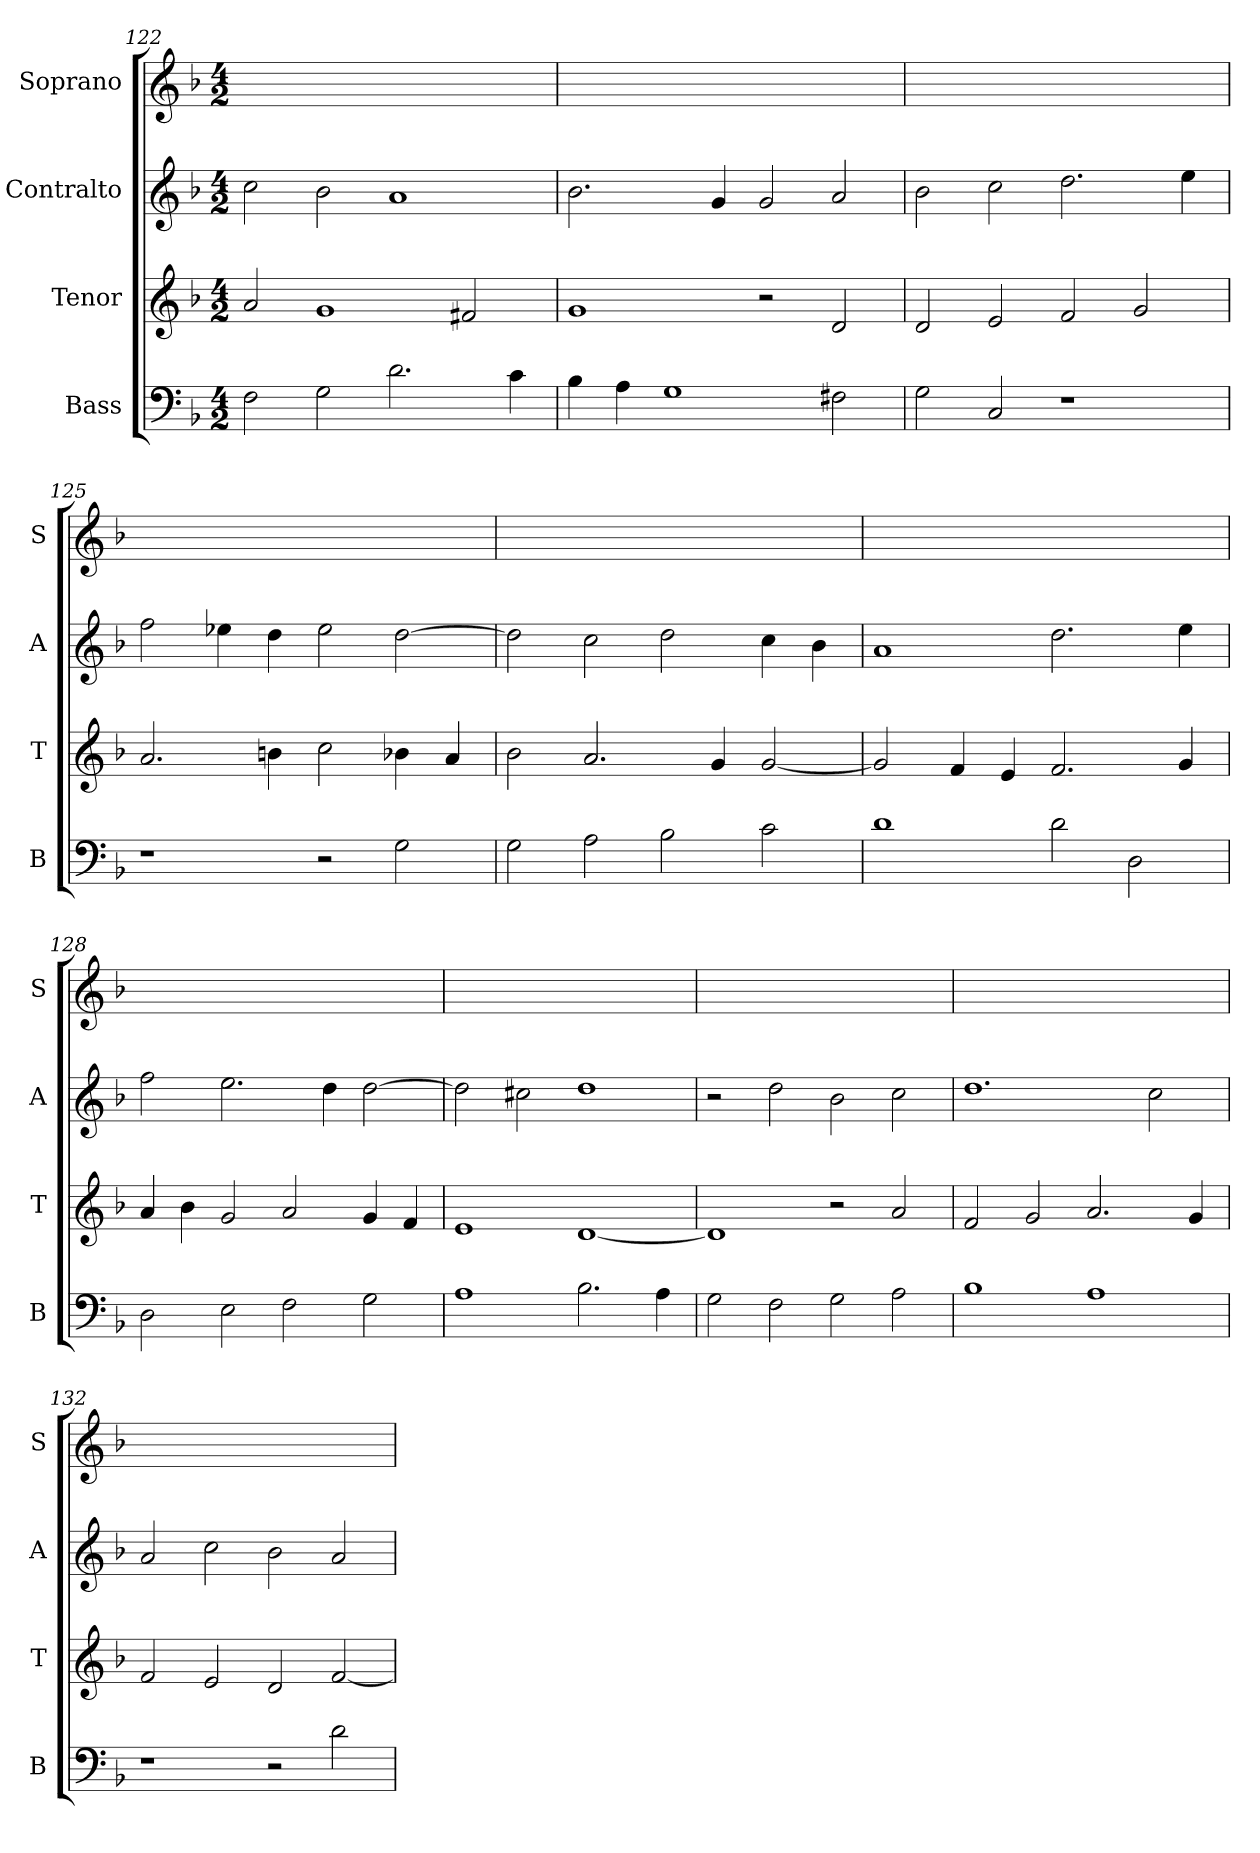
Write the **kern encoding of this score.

**kern	**kern	**kern	**kern
*part4	*part3	*part2	*part1
*staff4	*staff3	*staff2	*staff1
*I"Bass	*I"Tenor	*I"Contralto	*I"Soprano
*I'B	*I'T	*I'A	*I'S
*clefF4	*clefG2	*clefG2	*clefG2
*k[b-]	*k[b-]	*k[b-]	*k[b-]
*G:dor	*G:dor	*G:dor	*G:dor
*M4/2	*M4/2	*M4/2	*M4/2
=122	=122	=122	=122
2F	2a	2cc	0ryy
2G	1g	2b-	.
2.d	.	1a	.
.	2f#X	.	.
4c	.	.	.
=123	=123	=123	=123
4B-	1g	2.b-	0ryy
4A	.	.	.
1G	.	.	.
.	.	4g	.
.	2r	2g	.
2F#X	2d	2a	.
=124	=124	=124	=124
2G	2d	2b-	0ryy
2C	2e	2cc	.
1r	2f	2.dd	.
.	2g	.	.
.	.	4ee	.
=125	=125	=125	=125
1r	2.a	2ff	0ryy
.	.	4ee-X	.
.	4bn	4dd	.
2r	2cc	2ee-	.
2G	4b-X	[2dd	.
.	4a	.	.
=126	=126	=126	=126
2G	2b-	2dd]	0ryy
2A	2.a	2cc	.
2B-	.	2dd	.
.	4g	.	.
2c	[2g	4cc	.
.	.	4b-	.
=127	=127	=127	=127
1d	2g]	1a	0ryy
.	4f	.	.
.	4e	.	.
2d	2.f	2.dd	.
2D	.	.	.
.	4g	4ee	.
=128	=128	=128	=128
2D	4a	2ff	0ryy
.	4b-	.	.
2E	2g	2.ee	.
2F	2a	.	.
.	.	4dd	.
2G	4g	[2dd	.
.	4f	.	.
=129	=129	=129	=129
1A	1e	2dd]	0ryy
.	.	2cc#X	.
2.B-	[1d	1dd	.
4A	.	.	.
=130	=130	=130	=130
2G	1d]	2r	0ryy
2F	.	2dd	.
2G	2r	2b-	.
2A	2a	2cc	.
=131	=131	=131	=131
1B-	2f	1.dd	0ryy
.	2g	.	.
1A	2.a	.	.
.	.	2cc	.
.	4g	.	.
=132	=132	=132	=132
1r	2f	2a	0ryy
.	2e	2cc	.
2r	2d	2b-	.
2d	[2f	2a	.
=	=	=	=
*-	*-	*-	*-
